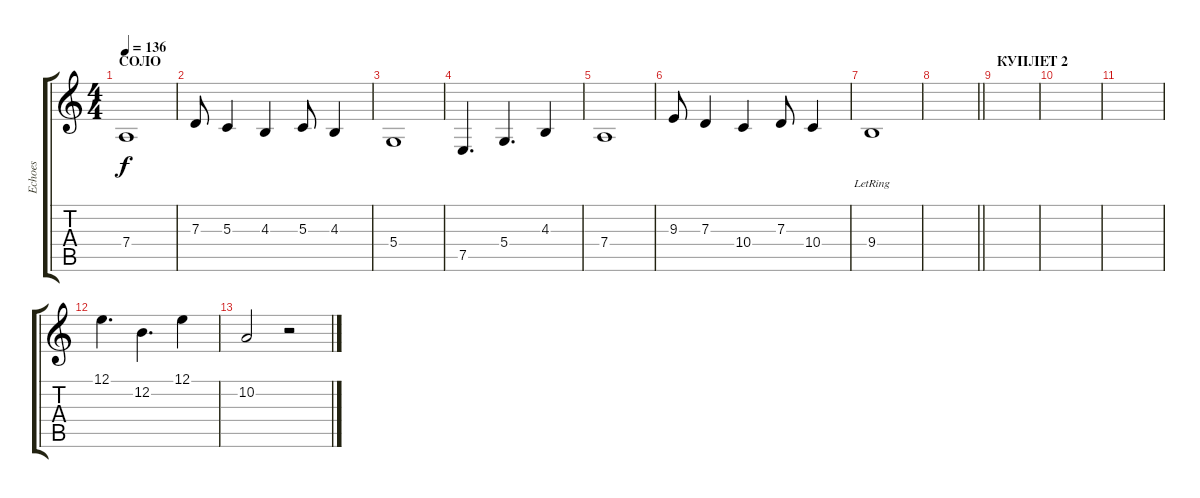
\track ("Echoes" "Echoes") {instrument fx7echoes}
\staff {score tabs}
\tuning (E4 B3 G3 D3 A2 E2) {hide}
\ts (4 4)
\section ("" "СОЛО")
\tempo 136
\clef g2
\ks c
7.4.1{dy f} |
7.3.8 5.3.4 4.3.4 5.3.8 4.3.4 |
5.4.1 |
7.5.4{d} 5.4.4{d} 4.3.4 |
7.4.1 |
9.3.8 7.3.4 10.4.4 7.3.8 10.4.4 |
9.4{lr}.1 |
\barLineRight lightlight
|
\section ("" "КУПЛЕТ 2")
|
|
|
12.1.4{d} 12.2.4{d} 12.1.4 |
10.2.2 r.2
